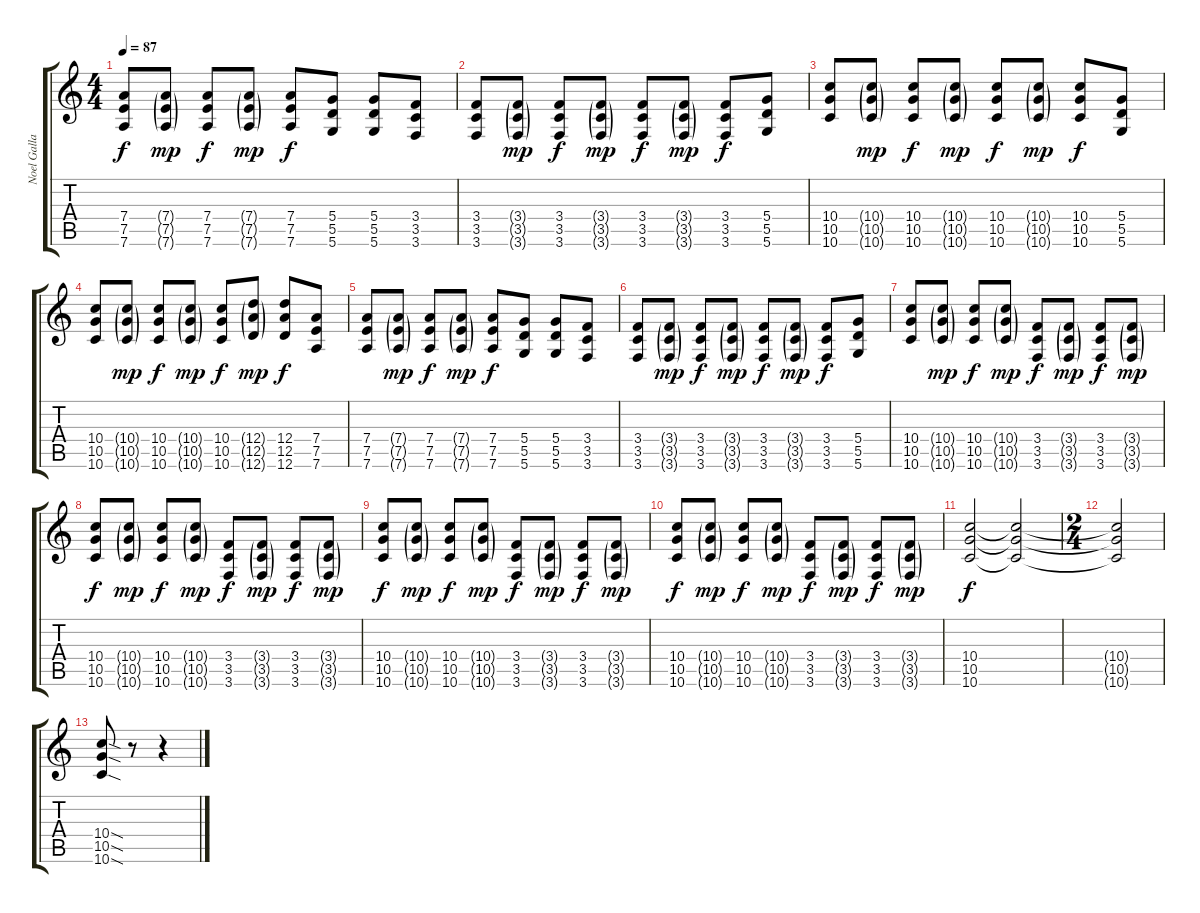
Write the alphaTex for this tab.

\track ("Noel Gallagher" "Noel Galla") {instrument electricguitarjazz}
\staff {score tabs}
\tuning (E4 B3 G3 D3 A2 D2) {hide}
\ts (4 4)
\tempo 87
\clef g2
\ks c
(7.4 7.5 7.6).8{dy f} (7.4{g} 7.5{g} 7.6{g}).8{dy mp} (7.4 7.5 7.6).8{dy f} (7.4{g} 7.5{g} 7.6{g}).8{dy mp} (7.4 7.5 7.6).8{dy f} (5.4 5.5 5.6).8 (5.4 5.5 5.6).8 (3.4 3.5 3.6).8 |
(3.4 3.5 3.6).8 (3.4{g} 3.5{g} 3.6{g}).8{dy mp} (3.4 3.5 3.6).8{dy f} (3.4{g} 3.5{g} 3.6{g}).8{dy mp} (3.4 3.5 3.6).8{dy f} (3.4{g} 3.5{g} 3.6{g}).8{dy mp} (3.4 3.5 3.6).8{dy f} (5.4 5.5 5.6).8 |
(10.4 10.5 10.6).8 (10.4{g} 10.5{g} 10.6{g}).8{dy mp} (10.4 10.5 10.6).8{dy f} (10.4{g} 10.5{g} 10.6{g}).8{dy mp} (10.4 10.5 10.6).8{dy f} (10.4{g} 10.5{g} 10.6{g}).8{dy mp} (10.4 10.5 10.6).8{dy f} (5.4 5.5 5.6).8 |
(10.4 10.5 10.6).8 (10.4{g} 10.5{g} 10.6{g}).8{dy mp} (10.4 10.5 10.6).8{dy f} (10.4{g} 10.5{g} 10.6{g}).8{dy mp} (10.4 10.5 10.6).8{dy f} (12.4{g} 12.5{g} 12.6{g}).8{dy mp} (12.4 12.5 12.6).8{dy f} (7.4 7.5 7.6).8 |
(7.4 7.5 7.6).8 (7.4{g} 7.5{g} 7.6{g}).8{dy mp} (7.4 7.5 7.6).8{dy f} (7.4{g} 7.5{g} 7.6{g}).8{dy mp} (7.4 7.5 7.6).8{dy f} (5.4 5.5 5.6).8 (5.4 5.5 5.6).8 (3.4 3.5 3.6).8 |
(3.4 3.5 3.6).8 (3.4{g} 3.5{g} 3.6{g}).8{dy mp} (3.4 3.5 3.6).8{dy f} (3.4{g} 3.5{g} 3.6{g}).8{dy mp} (3.4 3.5 3.6).8{dy f} (3.4{g} 3.5{g} 3.6{g}).8{dy mp} (3.4 3.5 3.6).8{dy f} (5.4 5.5 5.6).8 |
(10.4 10.5 10.6).8 (10.4{g} 10.5{g} 10.6{g}).8{dy mp} (10.4 10.5 10.6).8{dy f} (10.4{g} 10.5{g} 10.6{g}).8{dy mp} (3.4 3.5 3.6).8{dy f} (3.4{g} 3.5{g} 3.6{g}).8{dy mp} (3.4 3.5 3.6).8{dy f} (3.4{g} 3.5{g} 3.6{g}).8{dy mp} |
(10.4 10.5 10.6).8{dy f} (10.4{g} 10.5{g} 10.6{g}).8{dy mp} (10.4 10.5 10.6).8{dy f} (10.4{g} 10.5{g} 10.6{g}).8{dy mp} (3.4 3.5 3.6).8{dy f} (3.4{g} 3.5{g} 3.6{g}).8{dy mp} (3.4 3.5 3.6).8{dy f} (3.4{g} 3.5{g} 3.6{g}).8{dy mp} |
(10.4 10.5 10.6).8{dy f} (10.4{g} 10.5{g} 10.6{g}).8{dy mp} (10.4 10.5 10.6).8{dy f} (10.4{g} 10.5{g} 10.6{g}).8{dy mp} (3.4 3.5 3.6).8{dy f} (3.4{g} 3.5{g} 3.6{g}).8{dy mp} (3.4 3.5 3.6).8{dy f} (3.4{g} 3.5{g} 3.6{g}).8{dy mp} |
(10.4 10.5 10.6).8{dy f} (10.4{g} 10.5{g} 10.6{g}).8{dy mp} (10.4 10.5 10.6).8{dy f} (10.4{g} 10.5{g} 10.6{g}).8{dy mp} (3.4 3.5 3.6).8{dy f} (3.4{g} 3.5{g} 3.6{g}).8{dy mp} (3.4 3.5 3.6).8{dy f} (3.4{g} 3.5{g} 3.6{g}).8{dy mp} |
(10.4 10.5 10.6).2{dy f} (10.4{t} 10.5{t} 10.6{t}).2 |
\ts (2 4)
(10.4{t} 10.5{t} 10.6{t}).2 |
(10.4{sod} 10.5{sod} 10.6{sod}).8 r.8 r.4
